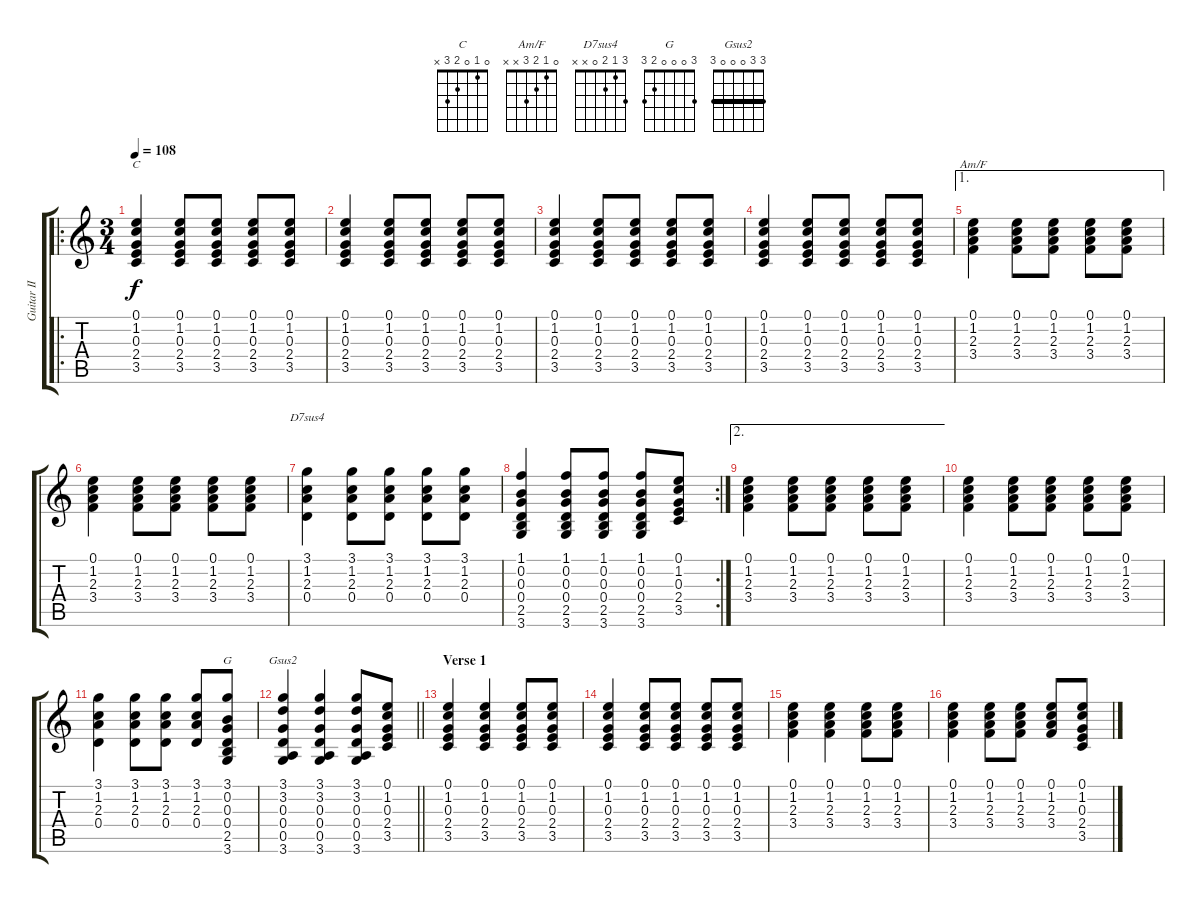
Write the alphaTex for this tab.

\track ("Guitar II" "Guitar II") {instrument acousticguitarnylon}
\staff {score tabs}
\tuning (E4 B3 G3 D3 A2 E2) {hide}
\chord ("C" 0 1 0 2 3 x)
\chord ("Am/F" 0 1 2 3 x x)
\chord ("D7sus4" 3 1 2 0 x x)
\chord ("G" 3 0 0 0 2 3)
\chord ("Gsus2" 3 3 0 0 0 3) {barre 3}
\ro
\ts (3 4)
\tempo 108
\clef g2
\ks c
(0.1 1.2 0.3 2.4 3.5).4{ch "C" dy f instrument acousticguitarnylon} (0.1 1.2 0.3 2.4 3.5).8 (0.1 1.2 0.3 2.4 3.5).8 (0.1 1.2 0.3 2.4 3.5).8 (0.1 1.2 0.3 2.4 3.5).8 |
(0.1 1.2 0.3 2.4 3.5).4 (0.1 1.2 0.3 2.4 3.5).8 (0.1 1.2 0.3 2.4 3.5).8 (0.1 1.2 0.3 2.4 3.5).8 (0.1 1.2 0.3 2.4 3.5).8 |
(0.1 1.2 0.3 2.4 3.5).4 (0.1 1.2 0.3 2.4 3.5).8 (0.1 1.2 0.3 2.4 3.5).8 (0.1 1.2 0.3 2.4 3.5).8 (0.1 1.2 0.3 2.4 3.5).8 |
(0.1 1.2 0.3 2.4 3.5).4 (0.1 1.2 0.3 2.4 3.5).8 (0.1 1.2 0.3 2.4 3.5).8 (0.1 1.2 0.3 2.4 3.5).8 (0.1 1.2 0.3 2.4 3.5).8 |
\ae 1
(0.1 1.2 2.3 3.4).4{ch "Am/F"} (0.1 1.2 2.3 3.4).8 (0.1 1.2 2.3 3.4).8 (0.1 1.2 2.3 3.4).8 (0.1 1.2 2.3 3.4).8 |
(0.1 1.2 2.3 3.4).4 (0.1 1.2 2.3 3.4).8 (0.1 1.2 2.3 3.4).8 (0.1 1.2 2.3 3.4).8 (0.1 1.2 2.3 3.4).8 |
(3.1 1.2 2.3 0.4).4{ch "D7sus4"} (3.1 1.2 2.3 0.4).8 (3.1 1.2 2.3 0.4).8 (3.1 1.2 2.3 0.4).8 (3.1 1.2 2.3 0.4).8 |
\rc 2
(1.1 0.2 0.3 0.4 2.5 3.6).4 (1.1 0.2 0.3 0.4 2.5 3.6).8 (1.1 0.2 0.3 0.4 2.5 3.6).8 (1.1 0.2 0.3 0.4 2.5 3.6).8 (0.1 1.2 0.3 2.4 3.5).8 |
\ae 2
(0.1 1.2 2.3 3.4).4 (0.1 1.2 2.3 3.4).8 (0.1 1.2 2.3 3.4).8 (0.1 1.2 2.3 3.4).8 (0.1 1.2 2.3 3.4).8 |
(0.1 1.2 2.3 3.4).4 (0.1 1.2 2.3 3.4).8 (0.1 1.2 2.3 3.4).8 (0.1 1.2 2.3 3.4).8 (0.1 1.2 2.3 3.4).8 |
(3.1 1.2 2.3 0.4).4 (3.1 1.2 2.3 0.4).8 (3.1 1.2 2.3 0.4).8 (3.1 1.2 2.3 0.4).8 (3.1 0.2 0.3 0.4 2.5 3.6).8{ch "G"} |
\barLineRight lightlight
(3.1 3.2 0.3 0.4 0.5 3.6).4{ch "Gsus2"} (3.1 3.2 0.3 0.4 0.5 3.6).4 (3.1 3.2 0.3 0.4 0.5 3.6).8 (0.1 1.2 0.3 2.4 3.5).8 |
\section ("" "Verse 1")
(0.1 1.2 0.3 2.4 3.5).4 (0.1 1.2 0.3 2.4 3.5).4 (0.1 1.2 0.3 2.4 3.5).8 (0.1 1.2 0.3 2.4 3.5).8 |
(0.1 1.2 0.3 2.4 3.5).4 (0.1 1.2 0.3 2.4 3.5).8 (0.1 1.2 0.3 2.4 3.5).8 (0.1 1.2 0.3 2.4 3.5).8 (0.1 1.2 0.3 2.4 3.5).8 |
(0.1 1.2 2.3 3.4).4 (0.1 1.2 2.3 3.4).4 (0.1 1.2 2.3 3.4).8 (0.1 1.2 2.3 3.4).8 |
(0.1 1.2 2.3 3.4).4 (0.1 1.2 2.3 3.4).8 (0.1 1.2 2.3 3.4).8 (0.1 1.2 2.3 3.4).8 (0.1 1.2 0.3 2.4 3.5).8
